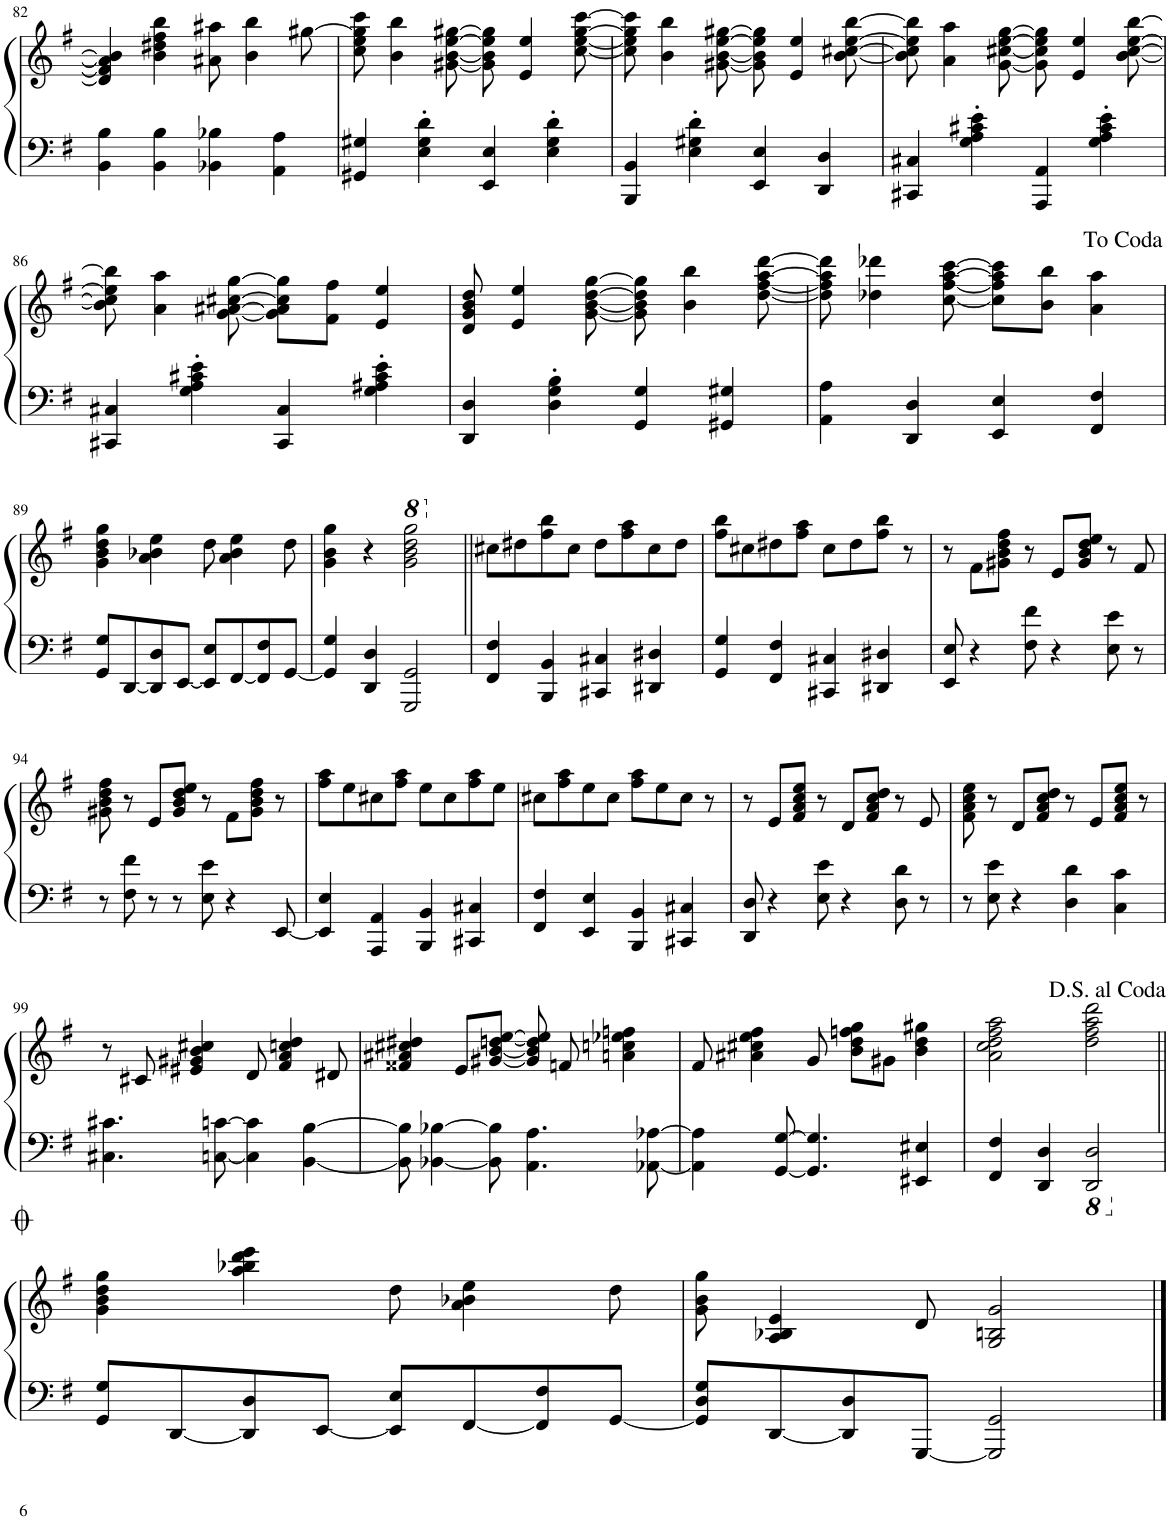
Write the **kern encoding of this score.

**kern	**kern
*part1	*part1
*staff2	*staff1
*I"Piano	*
*I'Pno.	*
!!LO:PB:g=z
*clefF4	*clefG2
*k[f#]	*k[f#]
*G:	*G:
*M4/4	*M4/4
*met(c)	*met(c)
=82	=82
4BB\ 4B\	4d#/] 4f#/] 4a/] 4b/]
4BB\ 4B\	4b\ 4dd#X\ 4ff#\ 4bb\
4BB-X\ 4B-X\	8a#X\ 8aa#X\
.	4b\ 4bb\
4AA\ 4A\	.
.	[8gg#X\
=83	=83
4GG#X/ 4G#X/	8cc\ 8ee\ 8gg#\] 8ccc\
.	4b\ 4bb\
4E\' 4G#\' 4d\'	.
.	[8g#X\ [8b\ [8ee\ [8gg#X\
4EE/ 4E/	8g#\] 8b\] 8ee\] 8gg#\]
.	4e/ 4ee/
4E\' 4G#\' 4d\'	.
.	[8cc\ [8ee\ [8gg#\ [8ccc\
=84	=84
4BBB/ 4BB/	8cc\] 8ee\] 8gg#\] 8ccc\]
.	4b\ 4bb\
4E\' 4G#X\' 4d\'	.
.	[8g#X\ [8b\ [8ee\ [8gg#X\
4EE/ 4E/	8g#\] 8b\] 8ee\] 8gg#\]
.	4e/ 4ee/
4DD/ 4D/	.
.	[8b\ [8cc#X\ [8ee\ [8bb\
=85	=85
4CC#X/ 4C#X/	8b\] 8cc#\] 8ee\] 8bb\]
.	4a\ 4aa\
4G\' 4A\' 4c#X\' 4e\'	.
.	[8g\ [8cc#X\ [8ee\ [8gg\
4AAA/ 4AA/	8g\] 8cc#\] 8ee\] 8gg\]
.	4e/ 4ee/
4G\' 4A\' 4c#\' 4e\'	.
.	[8b\ [8cc#\ [8ee\ [8bb\
!!LO:LB:g=z
=86	=86
4CC#X/ 4C#X/	8b\] 8cc#\] 8ee\] 8bb\]
.	4a\ 4aa\
4G\' 4A\' 4c#X\' 4e\'	.
.	[8g\ [8a#X\ [8cc#X\ [8gg\
4CC#/ 4C#/	8g\] 8a#\] 8cc#\] 8gg\]L
.	8f#\ 8ff#\J
4G\' 4A#X\' 4c#\' 4e\'	4e/ 4ee/
=87	=87
4DD/ 4D/	8d/ 8g/ 8b/ 8dd/
.	4e/ 4ee/
4D\' 4G\' 4B\'	.
.	[8g\ [8b\ [8dd\ [8gg\
4GG/ 4G/	8g\] 8b\] 8dd\] 8gg\]
.	4b\ 4bb\
4GG#X/ 4G#X/	.
.	[8dd\ [8ff#\ [8aa\ [8ddd\
=88	=88
4AA\ 4A\	8dd\] 8ff#\] 8aa\] 8ddd\]
.	4dd-X\ 4ddd-X\
4DD/ 4D/	.
.	[8cc\ [8ff#\ [8aa\ [8ccc\
4EE/ 4E/	8cc\] 8ff#\] 8aa\] 8ccc\]L
.	8b\ 8bb\J
4FF#/ 4F#/	4a\ 4aa\
!!LO:LB:g=z
=89	=89
8GG/ 8G/L	4g\ 4b\ 4dd\ 4gg\
[8DD/	.
8DD/] 8D/	4a\ 4b-X\ 4ee\
[8EE/J	.
8EE/] 8E/L	8dd\
[8FF#/	4a\ 4b-\ 4ee\
8FF#/] 8F#/	.
[8GG/J	8dd\
=90	=90
4GG/] 4G/	4g\ 4b\ 4gg\
4DD/ 4D/	4r
*	*8va
2GGG/ 2GG/	2gg\ 2bb\ 2ddd\ 2ggg\
=91||	=91||
*	*X8va
4FF#/ 4F#/	8cc#X\L
.	8dd#X\
4BBB/ 4BB/	8ff#\ 8bb\
.	8cc#\J
4CC#X/ 4C#X/	8dd#\L
.	8ff#\ 8aa\
4DD#X/ 4D#X/	8cc#\
.	8dd#\J
=92	=92
4GG/ 4G/	8ff#\ 8bb\L
.	8cc#X\
4FF#/ 4F#/	8dd#X\
.	8ff#\ 8aa\J
4CC#X/ 4C#X/	8cc#\L
.	8dd#\
4DD#X/ 4D#X/	8ff#\ 8bb\J
.	8r
=93	=93
8EE/ 8E/	8r
4r	8f#\L
.	8g#X\ 8b\ 8dd\ 8ff#\J
8F#\ 8f#\	8r
4r	8e/L
.	8g#/ 8b/ 8dd/ 8ee/J
8E\ 8e\	8r
8r	8f#/
!!LO:LB:g=z
=94	=94
8r	8g#X\ 8b\ 8dd\ 8ff#\
8F#\ 8f#\	8r
8r	8e/L
8r	8g#/ 8b/ 8dd/ 8ee/J
8E\ 8e\	8r
4r	8f#\L
.	8g#\ 8b\ 8dd\ 8ff#\J
[8EE/	8r
=95	=95
4EE/] 4E/	8ff#\ 8aa\L
.	8ee\
4AAA/ 4AA/	8cc#X\
.	8ff#\ 8aa\J
4BBB/ 4BB/	8ee\L
.	8cc#\
4CC#X/ 4C#X/	8ff#\ 8aa\
.	8ee\J
=96	=96
4FF#/ 4F#/	8cc#X\L
.	8ff#\ 8aa\
4EE/ 4E/	8ee\
.	8cc#\J
4BBB/ 4BB/	8ff#\ 8aa\L
.	8ee\
4CC#X/ 4C#X/	8cc#\J
.	8r
=97	=97
8DD/ 8D/	8r
4r	8e/L
.	8f#/ 8a/ 8cc/ 8ee/J
8E\ 8e\	8r
4r	8d/L
.	8f#/ 8a/ 8cc/ 8dd/J
8D\ 8d\	8r
8r	8e/
=98	=98
8r	8f#\ 8a\ 8cc\ 8ee\
8E\ 8e\	8r
4r	8d/L
.	8f#/ 8a/ 8cc/ 8dd/J
4D\ 4d\	8r
.	8e/L
4C\ 4c\	8f#/ 8a/ 8cc/ 8ee/J
.	8r
!!LO:LB:g=z
=99	=99
4.C#X\ 4.c#X\	8r
.	8c#X/
.	4e#X/ 4g#X/ 4b/ 4cc#X/
[8Cn\ [8cn\	.
4C\] 4c\]	8d/
.	4f#/ 4a/ 4ccn/ 4dd/
[4BB\ [4B\	.
.	8d#X/
=100	=100
8BB\] 8B\]	4f##X/ 4a#X/ 4cc#X/ 4dd#X/
[4BB-X\ [4B-X\	.
.	8e/L
8BB-\] 8B-\]	[8g#X/ [8b/ [8ddn/ [8ee/J
4.AA\ 4.A\	8g#/] 8b/] 8dd/] 8ee/]
.	8fn/
.	4an\ 4ccn\ 4ee-X\ 4ffn\
[8AA-X\ [8A-X\	.
=101	=101
4AA-\] 4A-\]	8f#/
.	4a#X\ 4cc#X\ 4ee\ 4ff#\
[8GG/ [8G/	.
4.GG/] 4.G/]	8g/
.	8b\ 8dd\ 8ffn\ 8gg\L
.	8g#X\J
4EE#X/ 4E#X/	4b\ 4dd\ 4gg#X\
=102	=102
4FF#/ 4F#/	2a\ 2cc\ 2dd\ 2ff#\ 2aa\
4DD/ 4D/	.
*8ba	*
2DDD/ 2DD/	2dd\ 2ff#\ 2aa\ 2ddd\
!!LO:LB:g=z
=1||	=1||
*X8ba	*
8GG/ 8G/L	4g\ 4b\ 4dd\ 4gg\
[8DD/	.
8DD/] 8D/	4aa\ 4bb-X\ 4ddd\ 4eee\
[8EE/J	.
8EE/] 8E/L	8dd\
[8FF#/	4a\ 4b-X\ 4ee\
8FF#/] 8F#/	.
[8GG/J	8dd\
=2	=2
8GG/] 8D/ 8G/L	8g\ 8b\ 8gg\
[8DD/	4A/ 4B-X/ 4e/
8DD/] 8D/	.
[8GGG/J	8d/
2GGG/] 2GG/	2G/ 2Bn/ 2g/
==	==
*-	*-
